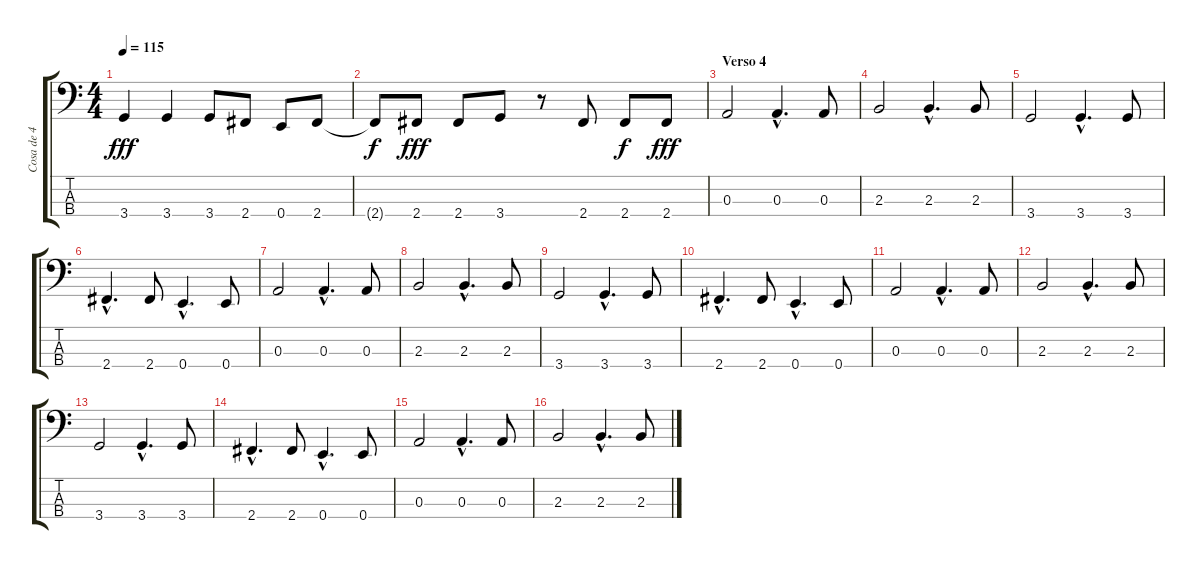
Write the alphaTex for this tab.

\track ("Cosa de 4 cuerdas" "Cosa de 4 ") {instrument electricbasspick}
\staff {score tabs}
\tuning (G2 D2 A1 E1) {hide}
\ts (4 4)
\tempo 115
\clef f4
\ks c
3.4.4{dy fff} 3.4.4 3.4.8 2.4.8 0.4.8 2.4.8 |
2.4{t}.8{dy f} 2.4.8{dy fff} 2.4.8 3.4.8 r.8 2.4.8 2.4.8{dy f} 2.4.8{dy fff} |
\section ("" "Verso 4")
0.3.2 0.3{hac}.4{d} 0.3.8 |
2.3.2 2.3{hac}.4{d} 2.3.8 |
3.4.2 3.4{hac}.4{d} 3.4.8 |
2.4{hac}.4{d} 2.4.8 0.4{hac}.4{d} 0.4.8 |
0.3.2 0.3{hac}.4{d} 0.3.8 |
2.3.2 2.3{hac}.4{d} 2.3.8 |
3.4.2 3.4{hac}.4{d} 3.4.8 |
2.4{hac}.4{d} 2.4.8 0.4{hac}.4{d} 0.4.8 |
0.3.2 0.3{hac}.4{d} 0.3.8 |
2.3.2 2.3{hac}.4{d} 2.3.8 |
3.4.2 3.4{hac}.4{d} 3.4.8 |
2.4{hac}.4{d} 2.4.8 0.4{hac}.4{d} 0.4.8 |
0.3.2 0.3{hac}.4{d} 0.3.8 |
2.3.2 2.3{hac}.4{d} 2.3.8
